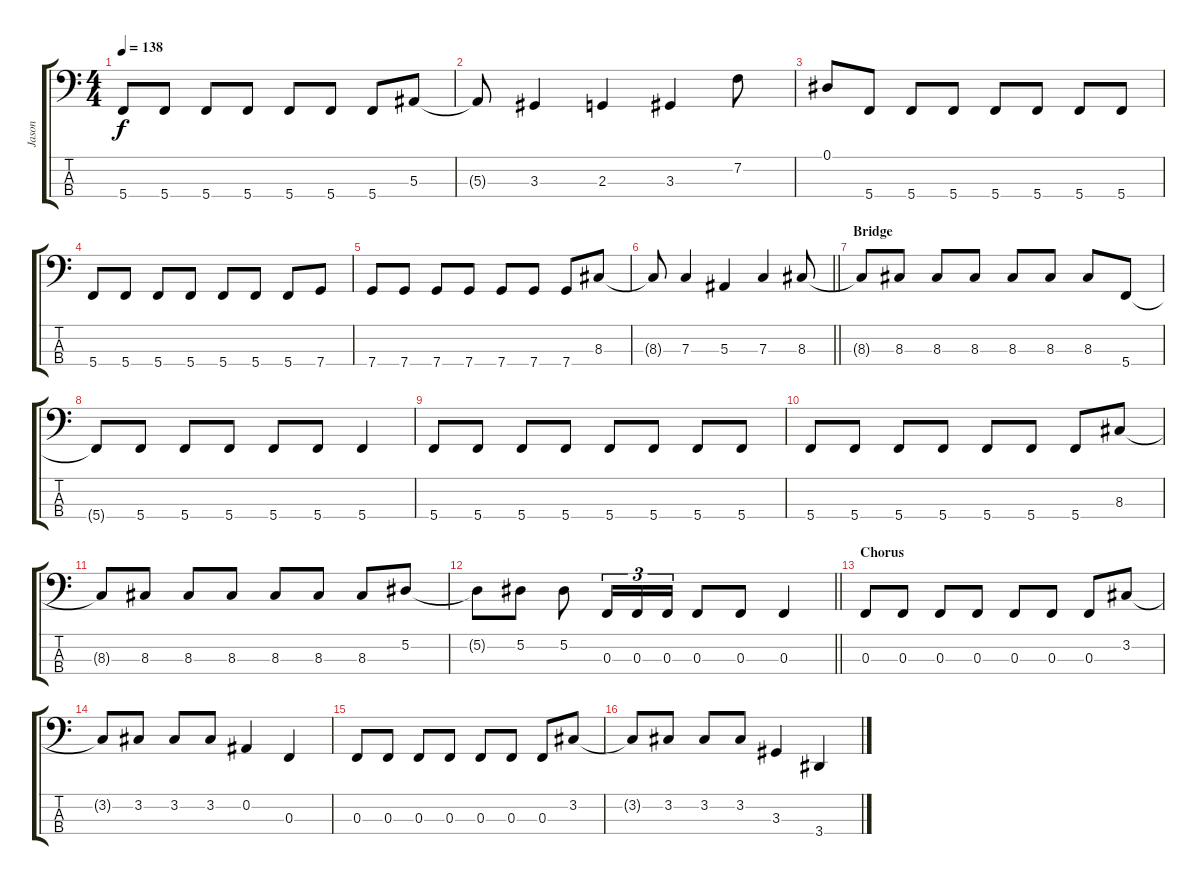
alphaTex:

\track ("Jason" "Jason") {instrument electricbasspick}
\staff {score tabs}
\tuning (Eb2 Bb1 F1 C1) {hide}
\ts (4 4)
\tempo 138
\clef f4
\ks c
5.4.8{dy f} 5.4.8 5.4.8 5.4.8 5.4.8 5.4.8 5.4.8 5.3.8 |
5.3{t}.8 3.3.4 2.3.4 3.3.4 7.2.8 |
0.1.8 5.4.8 5.4.8 5.4.8 5.4.8 5.4.8 5.4.8 5.4.8 |
5.4.8 5.4.8 5.4.8 5.4.8 5.4.8 5.4.8 5.4.8 7.4.8 |
7.4.8 7.4.8 7.4.8 7.4.8 7.4.8 7.4.8 7.4.8 8.3.8 |
\barLineRight lightlight
8.3{t}.8 7.3.4 5.3.4 7.3.4 8.3.8 |
\section ("" "Bridge")
8.3{t}.8 8.3.8 8.3.8 8.3.8 8.3.8 8.3.8 8.3.8 5.4.8 |
5.4{t}.8 5.4.8 5.4.8 5.4.8 5.4.8 5.4.8 5.4.4 |
5.4.8 5.4.8 5.4.8 5.4.8 5.4.8 5.4.8 5.4.8 5.4.8 |
5.4.8 5.4.8 5.4.8 5.4.8 5.4.8 5.4.8 5.4.8 8.3.8 |
8.3{t}.8 8.3.8 8.3.8 8.3.8 8.3.8 8.3.8 8.3.8 5.2.8 |
\barLineRight lightlight
5.2{t}.8 5.2.8 5.2.8 0.3.16{tu (3 2)} 0.3.16{tu (3 2)} 0.3.16{tu (3 2)} 0.3.8 0.3.8 0.3.4 |
\section ("" "Chorus")
0.3.8 0.3.8 0.3.8 0.3.8 0.3.8 0.3.8 0.3.8 3.2.8 |
3.2{t}.8 3.2.8 3.2.8 3.2.8 0.2.4 0.3.4 |
0.3.8 0.3.8 0.3.8 0.3.8 0.3.8 0.3.8 0.3.8 3.2.8 |
3.2{t}.8 3.2.8 3.2.8 3.2.8 3.3.4 3.4.4
